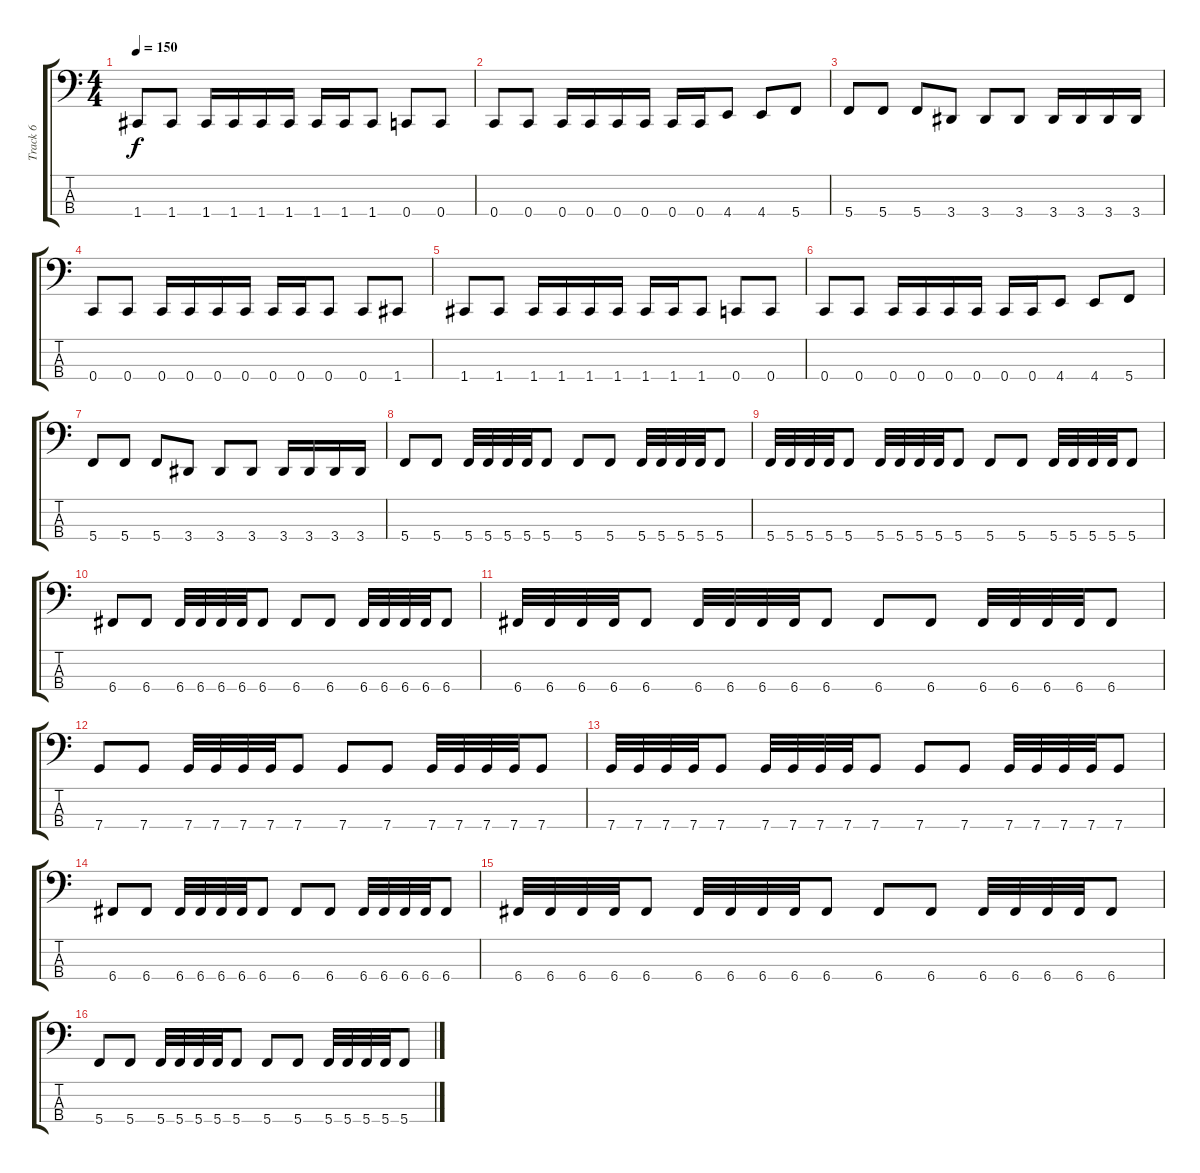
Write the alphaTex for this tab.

\track ("Track 6" "Track 6") {instrument electricbasspick}
\staff {score tabs}
\tuning (F2 C2 G1 C1) {hide}
\ts (4 4)
\tempo 150
\clef f4
\ks c
1.4.8{dy f} 1.4.8 1.4.16 1.4.16 1.4.16 1.4.16 1.4.16 1.4.16 1.4.8 0.4.8 0.4.8 |
0.4.8 0.4.8 0.4.16 0.4.16 0.4.16 0.4.16 0.4.16 0.4.16 4.4.8 4.4.8 5.4.8 |
5.4.8 5.4.8 5.4.8 3.4.8 3.4.8 3.4.8 3.4.16 3.4.16 3.4.16 3.4.16 |
0.4.8 0.4.8 0.4.16 0.4.16 0.4.16 0.4.16 0.4.16 0.4.16 0.4.8 0.4.8 1.4.8 |
1.4.8 1.4.8 1.4.16 1.4.16 1.4.16 1.4.16 1.4.16 1.4.16 1.4.8 0.4.8 0.4.8 |
0.4.8 0.4.8 0.4.16 0.4.16 0.4.16 0.4.16 0.4.16 0.4.16 4.4.8 4.4.8 5.4.8 |
5.4.8 5.4.8 5.4.8 3.4.8 3.4.8 3.4.8 3.4.16 3.4.16 3.4.16 3.4.16 |
5.4.8 5.4.8 5.4.32 5.4.32 5.4.32 5.4.32 5.4.8 5.4.8 5.4.8 5.4.32 5.4.32 5.4.32 5.4.32 5.4.8 |
5.4.32 5.4.32 5.4.32 5.4.32 5.4.8 5.4.32 5.4.32 5.4.32 5.4.32 5.4.8 5.4.8 5.4.8 5.4.32 5.4.32 5.4.32 5.4.32 5.4.8 |
6.4.8 6.4.8 6.4.32 6.4.32 6.4.32 6.4.32 6.4.8 6.4.8 6.4.8 6.4.32 6.4.32 6.4.32 6.4.32 6.4.8 |
6.4.32 6.4.32 6.4.32 6.4.32 6.4.8 6.4.32 6.4.32 6.4.32 6.4.32 6.4.8 6.4.8 6.4.8 6.4.32 6.4.32 6.4.32 6.4.32 6.4.8 |
7.4.8 7.4.8 7.4.32 7.4.32 7.4.32 7.4.32 7.4.8 7.4.8 7.4.8 7.4.32 7.4.32 7.4.32 7.4.32 7.4.8 |
7.4.32 7.4.32 7.4.32 7.4.32 7.4.8 7.4.32 7.4.32 7.4.32 7.4.32 7.4.8 7.4.8 7.4.8 7.4.32 7.4.32 7.4.32 7.4.32 7.4.8 |
6.4.8 6.4.8 6.4.32 6.4.32 6.4.32 6.4.32 6.4.8 6.4.8 6.4.8 6.4.32 6.4.32 6.4.32 6.4.32 6.4.8 |
6.4.32 6.4.32 6.4.32 6.4.32 6.4.8 6.4.32 6.4.32 6.4.32 6.4.32 6.4.8 6.4.8 6.4.8 6.4.32 6.4.32 6.4.32 6.4.32 6.4.8 |
5.4.8 5.4.8 5.4.32 5.4.32 5.4.32 5.4.32 5.4.8 5.4.8 5.4.8 5.4.32 5.4.32 5.4.32 5.4.32 5.4.8
